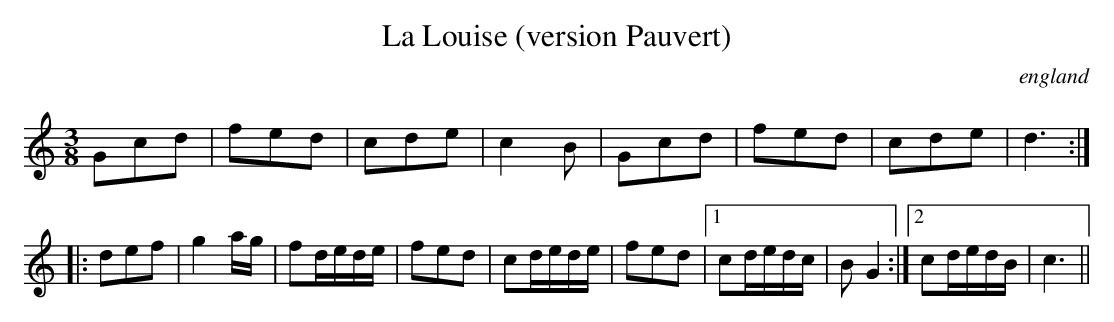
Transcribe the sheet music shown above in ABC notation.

X:1
T:La Louise (version Pauvert)
O:england
M:3/8
L:1/8
K:C
Gcd|fed|cde|c2B|\
Gcd|fed|cde|d3:|
|:def|g2a/g/|fd/e/d/e/|fed|\
cd/e/d/e/|fed|1 cd/e/d/c/|BG2:|2 cd/e/d/B/|c3||
